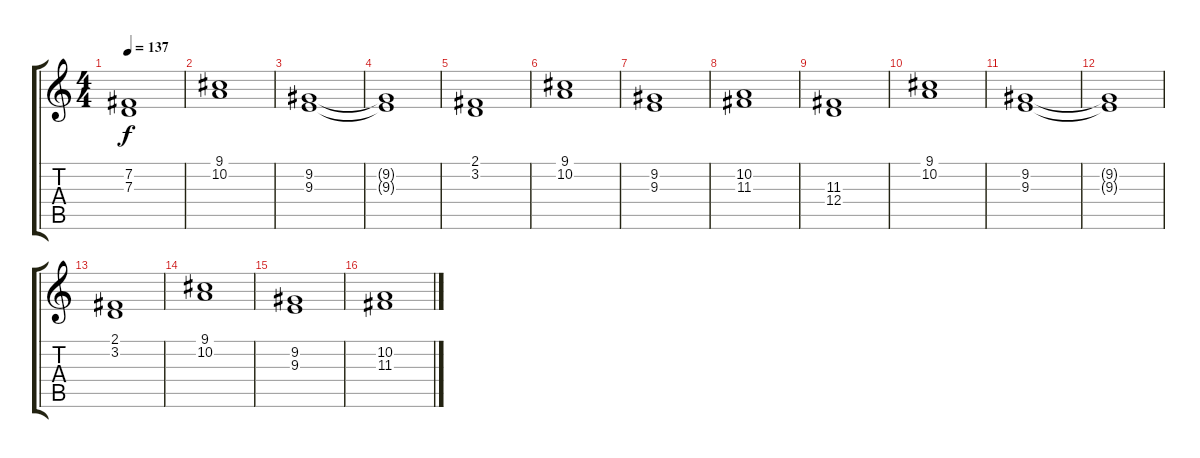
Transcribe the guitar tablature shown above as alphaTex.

\track "" {instrument synthstrings1}
\staff {score tabs}
\tuning (E4 B3 G3 D3 A2 E2) {hide}
\ts (4 4)
\tempo 137
\clef g2
\ks c
(7.2 7.3).1{dy f} |
(9.1 10.2).1 |
(9.2 9.3).1 |
(9.2{t} 9.3{t}).1 |
(2.1 3.2).1 |
(9.1 10.2).1 |
(9.2 9.3).1 |
(10.2 11.3).1 |
(11.3 12.4).1 |
(9.1 10.2).1 |
(9.2 9.3).1 |
(9.2{t} 9.3{t}).1 |
(2.1 3.2).1 |
(9.1 10.2).1 |
(9.2 9.3).1 |
(10.2 11.3).1
